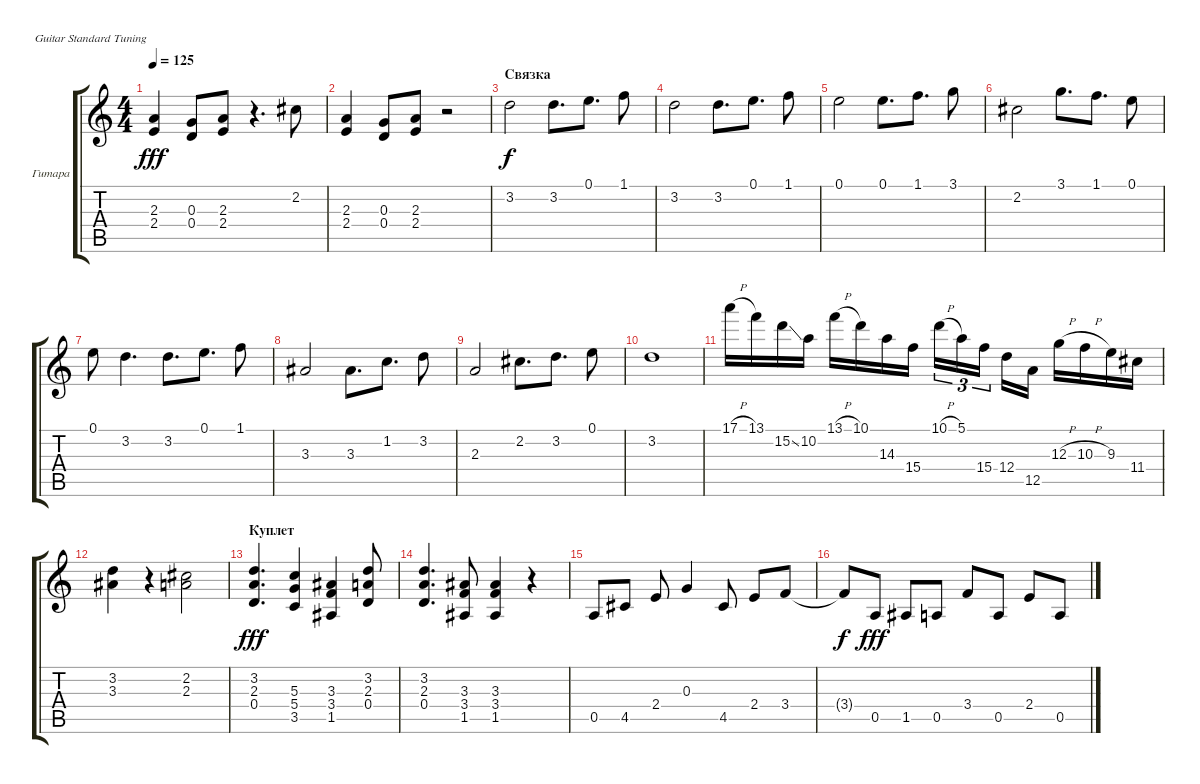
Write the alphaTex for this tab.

\bracketExtendMode groupsimilarinstruments
\firstSystemTrackNameOrientation horizontal
\otherSystemsTrackNameOrientation horizontal
\track ("Владимир Холстинин" "Гитара") {instrument distortionguitar}
\staff {score tabs}
\tuning (E4 B3 G3 D3 A2 E2)
\ts (4 4)
\tempo 125
\clef g2
\ks c
(2.3 2.4).4{dy fff} (0.3 0.4).8 (2.3 2.4).8 r.4{d} 2.2.8 |
(2.3 2.4).4 (0.3 0.4).8 (2.3 2.4).8 r.2 |
\section ("" "Связка")
3.2.2{dy f} 3.2.8{d} 0.1.8{d} 1.1.8 |
3.2.2 3.2.8{d} 0.1.8{d} 1.1.8 |
0.1.2 0.1.8{d} 1.1.8{d} 3.1.8 |
2.2.2 3.1.8{d} 1.1.8{d} 0.1.8 |
0.1.8 3.2.4{d} 3.2.8{d} 0.1.8{d} 1.1.8 |
3.3.2 3.3.8{d} 1.2.8{d} 3.2.8 |
2.3.2 2.2.8{d} 3.2.8{d} 0.1.8 |
3.2.1 |
17.1{h}.16 13.1.16 15.2{ss}.16 10.2.16 13.1{h}.16 10.1.16 14.3.16 15.4.16 10.1{h}.16{tu (3 2)} 5.1.16{tu (3 2)} 15.4.16{tu (3 2)} 12.4.16 12.5.16 12.3{h}.16 10.3{h}.16 9.3.16 11.4.16 |
(3.2 3.3).4 r.4 (2.2 2.3).2 |
\section ("" "Куплет")
(3.2 2.3 0.4).4{d dy fff} (5.3 5.4 3.5).4 (3.3 3.4 1.5).4 (3.2 2.3 0.4).8 |
(3.2 2.3 0.4).4{d} (3.3 3.4 1.5).8 (3.3 3.4 1.5).4 r.4 |
0.5.8 4.5.8 2.4.8 0.3.4 4.5.8 2.4.8 3.4.8 |
3.4{t}.8{dy f} 0.5.8{dy fff} 1.5.8 0.5.8 3.4.8 0.5.8 2.4.8 0.5.8
